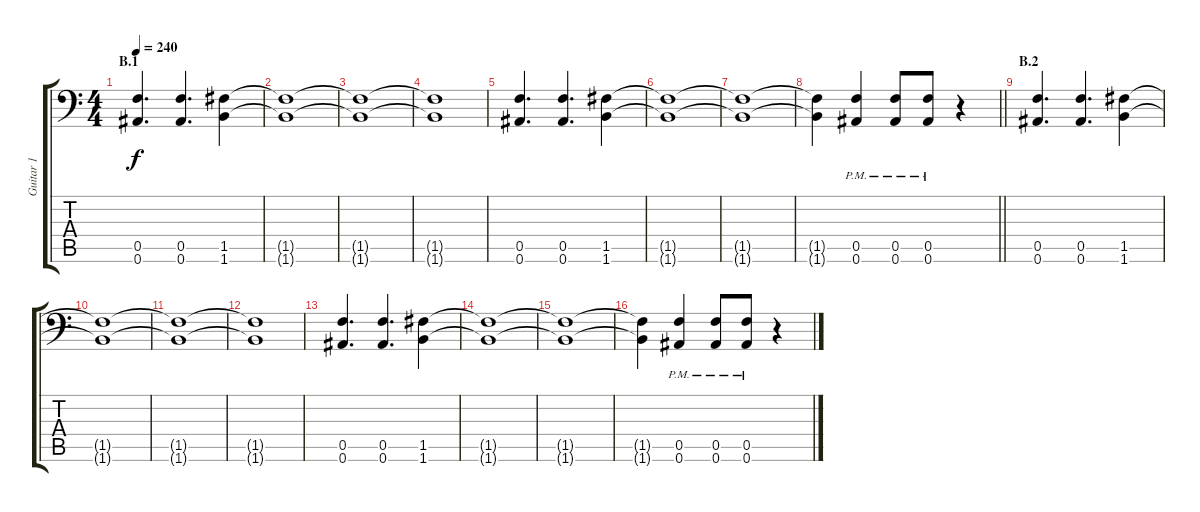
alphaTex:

\track ("Guitar 1" "Guitar 1") {instrument distortionguitar}
\staff {score tabs}
\tuning (C4 G3 Eb3 Bb2 F2 Bb1) {hide}
\ts (4 4)
\section ("" "B.1")
\tempo 240
\clef f4
\ks c
(0.5 0.6).4{d dy f} (0.5 0.6).4{d} (1.5 1.6).4 |
(1.5{t} 1.6{t}).1 |
(1.5{t} 1.6{t}).1 |
(1.5{t} 1.6{t}).1 |
(0.5 0.6).4{d} (0.5 0.6).4{d} (1.5 1.6).4 |
(1.5{t} 1.6{t}).1 |
(1.5{t} 1.6{t}).1 |
\barLineRight lightlight
(1.5{t} 1.6{t}).4 (0.5{pm} 0.6{pm}).4 (0.5{pm} 0.6{pm}).8 (0.5{pm} 0.6{pm}).8 r.4 |
\section ("" "B.2")
(0.5 0.6).4{d} (0.5 0.6).4{d} (1.5 1.6).4 |
(1.5{t} 1.6{t}).1 |
(1.5{t} 1.6{t}).1 |
(1.5{t} 1.6{t}).1 |
(0.5 0.6).4{d} (0.5 0.6).4{d} (1.5 1.6).4 |
(1.5{t} 1.6{t}).1 |
(1.5{t} 1.6{t}).1 |
(1.5{t} 1.6{t}).4 (0.5{pm} 0.6{pm}).4 (0.5{pm} 0.6{pm}).8 (0.5{pm} 0.6{pm}).8 r.4
